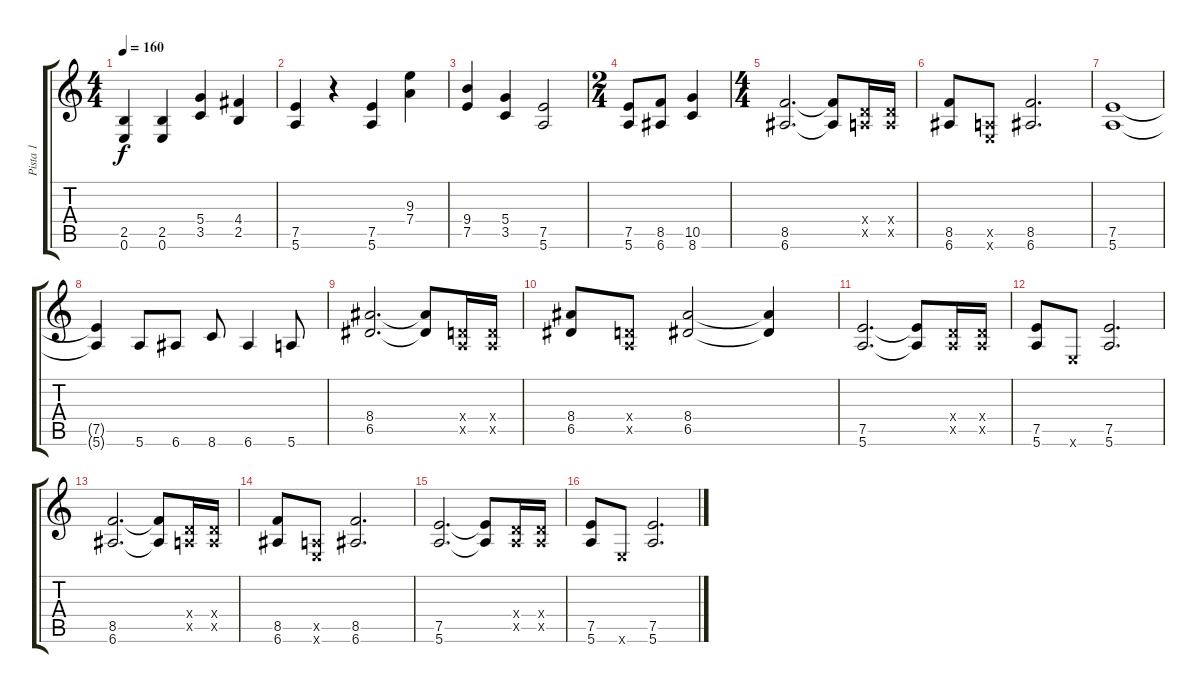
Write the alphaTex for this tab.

\track ("Pista 1" "Pista 1") {instrument distortionguitar}
\staff {score tabs}
\tuning (E4 B3 G3 D3 A2 E2) {hide}
\ts (4 4)
\tempo 160
\clef g2
\ks c
(2.5 0.6).4{dy f} (2.5 0.6).4 (5.4 3.5).4 (4.4 2.5).4 |
(7.5 5.6).4 r.4 (7.5 5.6).4 (9.3 7.4).4 |
(9.4 7.5).4 (5.4 3.5).4 (7.5 5.6).2 |
\ts (2 4)
(7.5 5.6).8 (8.5 6.6).8 (10.5 8.6).4 |
\ts (4 4)
(8.5 6.6).2{d} (8.5{t} 6.6{t}).8 (0.4{x} 0.5{x}).16 (0.4{x} 0.5{x}).16 |
(8.5 6.6).8 (0.5{x} 0.6{x}).8 (8.5 6.6).2{d} |
(7.5 5.6).1 |
(7.5{t} 5.6{t}).4 5.6.8 6.6.8 8.6.8 6.6.4 5.6.8 |
(8.4 6.5).2{d} (8.4{t} 6.5{t}).8 (0.4{x} 0.5{x}).16 (0.4{x} 0.5{x}).16 |
(8.4 6.5).8 (0.4{x} 0.5{x}).8 (8.4 6.5).2 (8.4{t} 6.5{t}).4 |
(7.5 5.6).2{d} (7.5{t} 5.6{t}).8 (0.4{x} 0.5{x}).16 (0.4{x} 0.5{x}).16 |
(7.5 5.6).8 0.6{x}.8 (7.5 5.6).2{d} |
(8.5 6.6).2{d} (8.5{t} 6.6{t}).8 (0.4{x} 0.5{x}).16 (0.4{x} 0.5{x}).16 |
(8.5 6.6).8 (0.5{x} 0.6{x}).8 (8.5 6.6).2{d} |
(7.5 5.6).2{d} (7.5{t} 5.6{t}).8 (0.4{x} 0.5{x}).16 (0.4{x} 0.5{x}).16 |
(7.5 5.6).8 0.6{x}.8 (7.5 5.6).2{d}
